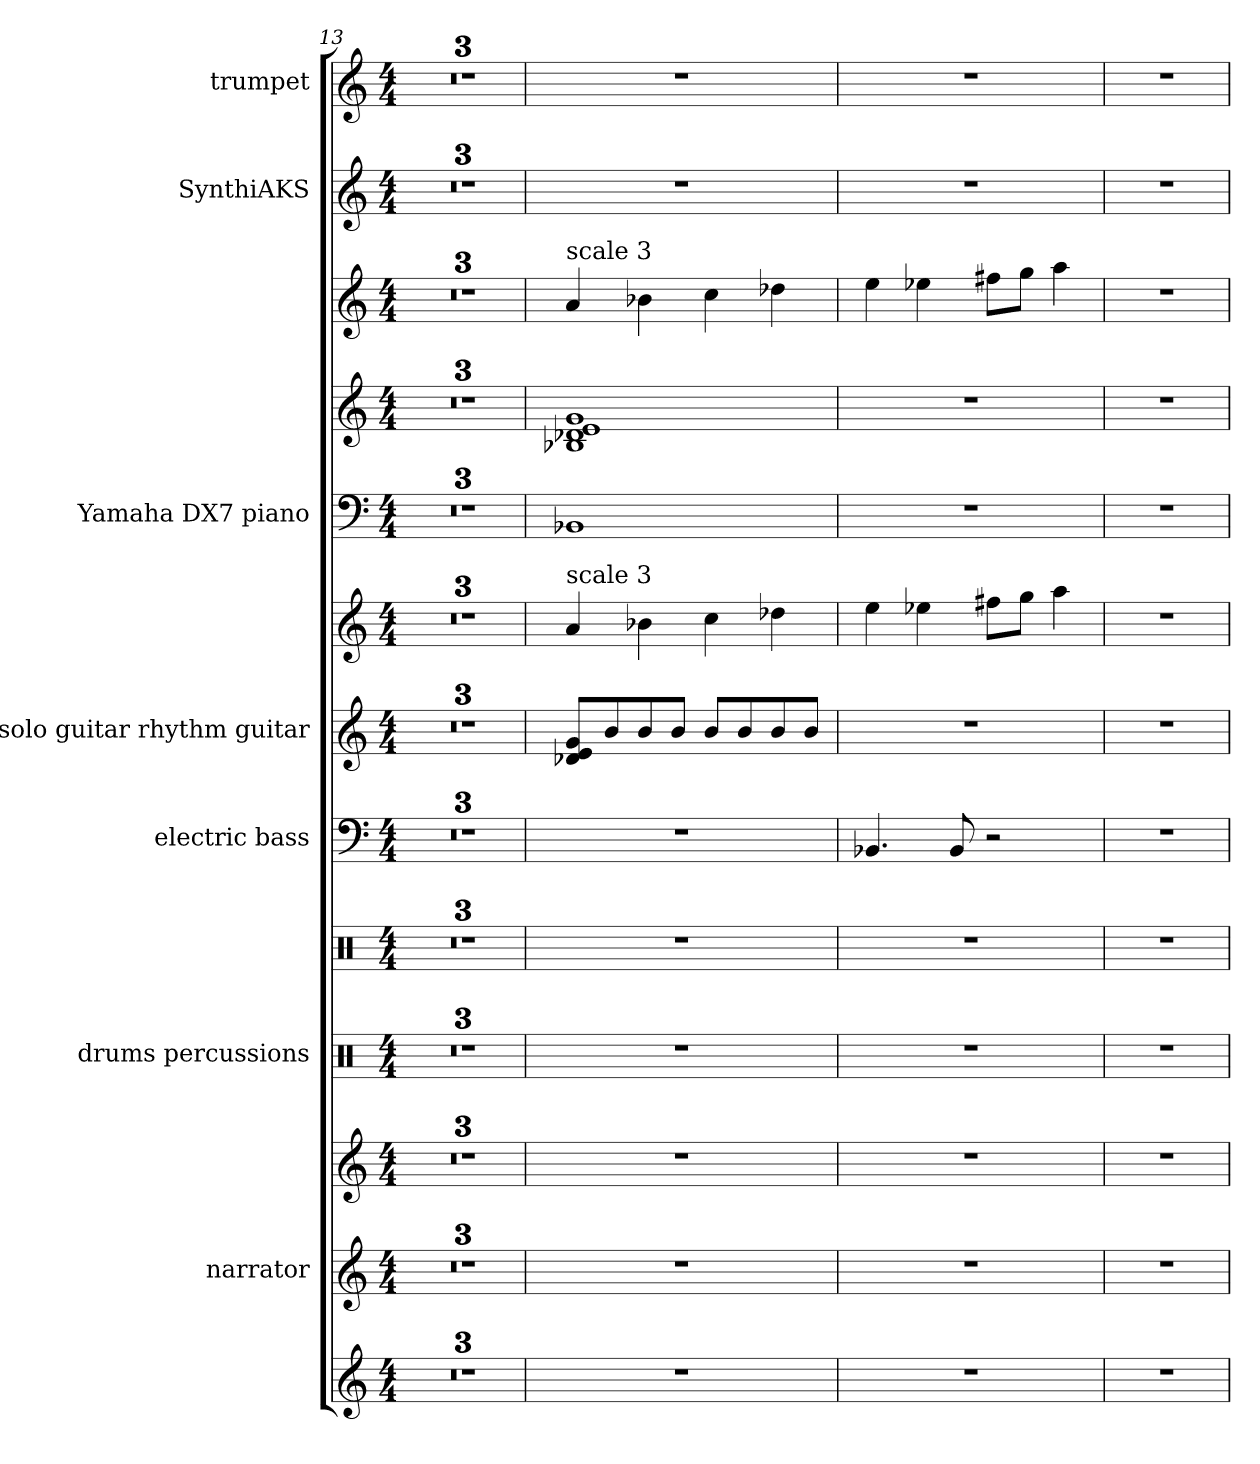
**kern	**kern	**kern	**kern	**kern	**kern	**kern	**kern	**kern	**kern	**kern	**kern	**kern
*part9	*part8	*part7	*part6	*part6	*part5	*part4	*part4	*part3	*part3	*part3	*part2	*part1
*staff13	*staff12	*staff11	*staff10	*staff9	*staff8	*staff7	*staff6	*staff5	*staff4	*staff3	*staff2	*staff1
*	*I"narrator	*	*I"drums       percussions	*	*I"electric bass	*I"solo guitar       rhythm guitar	*	*I"Yamaha DX7        piano	*	*	*I"SynthiAKS	*I"trumpet
*	*I'narr.	*	*I'dr     perc	*	*I'b	*I'gtr     rh. gtr	*	*I'DX7       p	*	*	*I'synth	*I'tp
*clefG2	*clefG2	*clefG2	*clefX	*clefX	*clefF4	*clefG2	*clefG2	*clefF4	*clefG2	*clefG2	*clefG2	*clefG2
*	*	*	*	*	*ITrd7c12	*ITrd7c12	*ITrd7c12	*	*	*	*	*
*k[]	*k[]	*k[]	*k[]	*k[]	*k[]	*k[]	*k[]	*k[]	*k[]	*k[]	*k[]	*k[]
*M4/4	*M4/4	*M4/4	*M4/4	*M4/4	*M4/4	*M4/4	*M4/4	*M4/4	*M4/4	*M4/4	*M4/4	*M4/4
=13	=13	=13	=13	=13	=13	=13	=13	=13	=13	=13	=13	=13
1r	1r	1r	1r	1r	1r	1r	1r	1r	1r	1r	1r	1r
=14	=14	=14	=14	=14	=14	=14	=14	=14	=14	=14	=14	=14
1r	1r	1r	1r	1r	1r	1r	1r	1r	1r	1r	1r	1r
=15	=15	=15	=15	=15	=15	=15	=15	=15	=15	=15	=15	=15
1r	1r	1r	1r	1r	1r	1r	1r	1r	1r	1r	1r	1r
=16	=16	=16	=16	=16	=16	=16	=16	=16	=16	=16	=16	=16
!	!	!	!	!	!	!	!	!	!	!LO:TX:a:t=scale 3	!	!
!	!	!	!	!	!	!	!LO:TX:a:t=scale 3	!	!	!	!	!
1r	1r	1r	1r	1r	1r	8D-Xi/ 8Ei 8GiL	4Ai/	1BB-Xi	1B-Xi 1d-Xi 1ei 1gi	4ai/	1r	1r
.	.	.	.	.	.	8Bi/	.	.	.	.	.	.
.	.	.	.	.	.	8Bi/	4B-Xi\	.	.	4b-Xi\	.	.
.	.	.	.	.	.	8Bi/J	.	.	.	.	.	.
.	.	.	.	.	.	8Bi/L	4ci\	.	.	4cci\	.	.
.	.	.	.	.	.	8Bi/	.	.	.	.	.	.
.	.	.	.	.	.	8Bi/	4d-Xi\	.	.	4dd-Xi\	.	.
.	.	.	.	.	.	8Bi/J	.	.	.	.	.	.
=17	=17	=17	=17	=17	=17	=17	=17	=17	=17	=17	=17	=17
1r	1r	1r	1r	1r	4.BBB-Xi/	1r	4ei\	1r	1r	4eei\	1r	1r
.	.	.	.	.	.	.	4e-Xi\	.	.	4ee-Xi\	.	.
.	.	.	.	.	8BBB-i/	.	.	.	.	.	.	.
.	.	.	.	.	2r	.	8f#Xi\L	.	.	8ff#Xi\L	.	.
.	.	.	.	.	.	.	8gi\J	.	.	8ggi\J	.	.
.	.	.	.	.	.	.	4ai\	.	.	4aai\	.	.
=18	=18	=18	=18	=18	=18	=18	=18	=18	=18	=18	=18	=18
1r	1r	1r	1r	1r	1r	1r	1r	1r	1r	1r	1r	1r
=	=	=	=	=	=	=	=	=	=	=	=	=
*-	*-	*-	*-	*-	*-	*-	*-	*-	*-	*-	*-	*-
